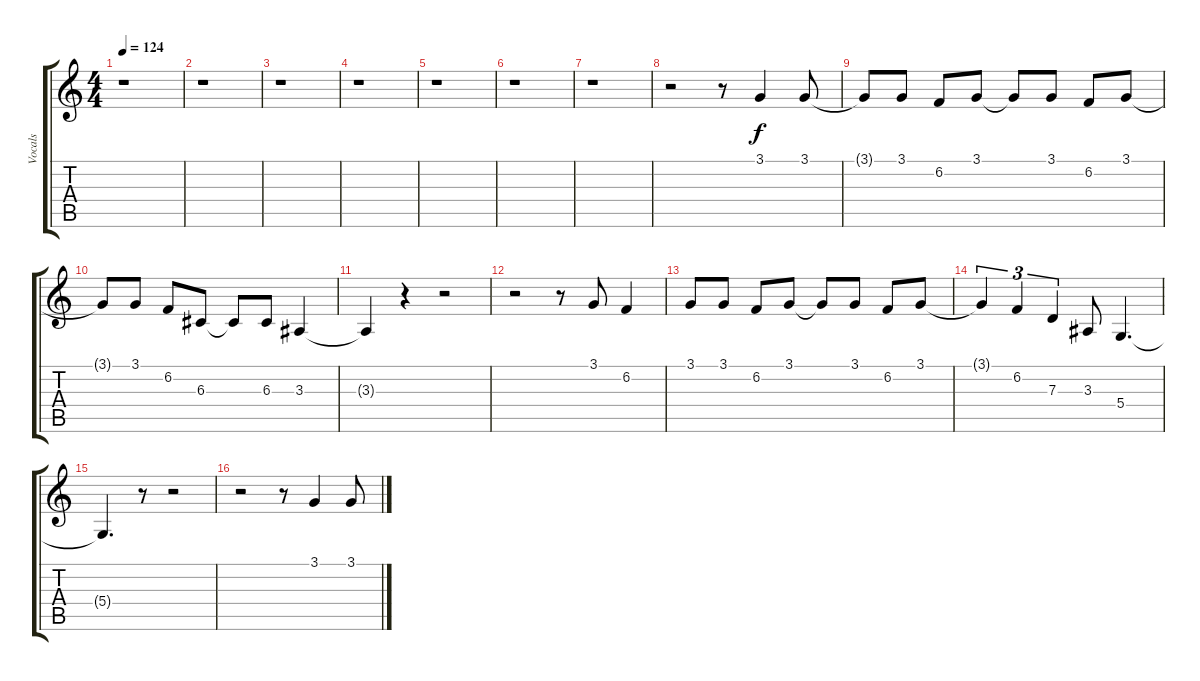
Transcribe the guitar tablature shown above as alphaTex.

\track ("Vocals" "Vocals") {instrument sopranosax}
\staff {score tabs}
\tuning (E4 B3 G3 D3 A2 E2) {hide}
\ts (4 4)
\tempo 124
\clef g2
\ks c
r.1{dy f} |
r.1 |
r.1 |
r.1 |
r.1 |
r.1 |
r.1 |
r.2 r.8 3.1.4 3.1.8 |
3.1{t}.8 3.1.8 6.2.8 3.1.8 3.1{t}.8 3.1.8 6.2.8 3.1.8 |
3.1{t}.8 3.1.8 6.2.8 6.3.8 6.3{t}.8 6.3.8 3.3.4 |
3.3{t}.4 r.4 r.2 |
r.2 r.8 3.1.8 6.2.4 |
3.1.8 3.1.8 6.2.8 3.1.8 3.1{t}.8 3.1.8 6.2.8 3.1.8 |
3.1{t}.4{tu (3 2)} 6.2.4{tu (3 2)} 7.3.4{tu (3 2)} 3.3.8 5.4.4{d} |
5.4{t}.4{d} r.8 r.2 |
r.2 r.8 3.1.4 3.1.8
